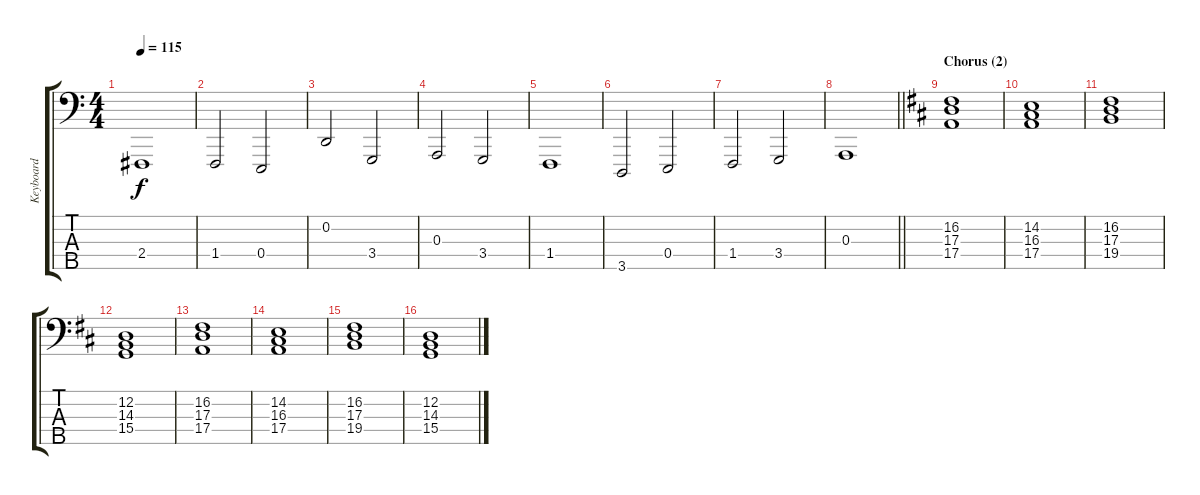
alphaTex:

\track ("Keyboard" "Keyboard") {instrument brasssection}
\staff {score tabs}
\tuning (G2 D2 A1 E1 B0) {hide}
\ts (4 4)
\tempo 115
\clef f4
\ks c
2.4.1{dy f} |
1.4.2 0.4.2 |
0.2.2 3.4.2 |
0.3.2 3.4.2 |
1.4.1 |
3.5.2 0.4.2 |
1.4.2 3.4.2 |
\barLineRight lightlight
0.3.1 |
\section ("" "Chorus (2)")
\ks d
(16.2 17.3 17.4).1 |
(14.2 16.3 17.4).1 |
(16.2 17.3 19.4).1 |
(12.2 14.3 15.4).1 |
(16.2 17.3 17.4).1 |
(14.2 16.3 17.4).1 |
(16.2 17.3 19.4).1 |
(12.2 14.3 15.4).1
